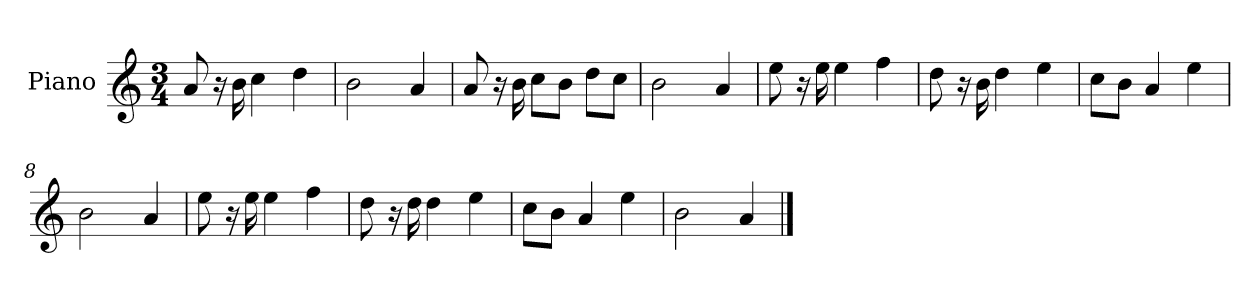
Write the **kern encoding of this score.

**kern
*part1
*staff1
*I"Piano
*I'P-no
*clefG2
*k[]
*M3/4
*MM92
=1
8a/
16r
16b\
4cc\
4dd\
=2
2b\
4a/
=3
8a/
16r
16b\
8cc\L
8b\J
8dd\L
8cc\J
=4
2b\
4a/
=5
8ee\
16r
16ee\
4ee\
4ff\
=6
8dd\
16r
16b\
4dd\
4ee\
=7
8cc\L
8b\J
4a/
4ee\
=8
2b\
4a/
!!LO:LB:g=z
=9
8ee\
16r
16ee\
4ee\
4ff\
=10
8dd\
16r
16dd\
4dd\
4ee\
=11
8cc\L
8b\J
4a/
4ee\
=12
2b\
4a/
==
*-
